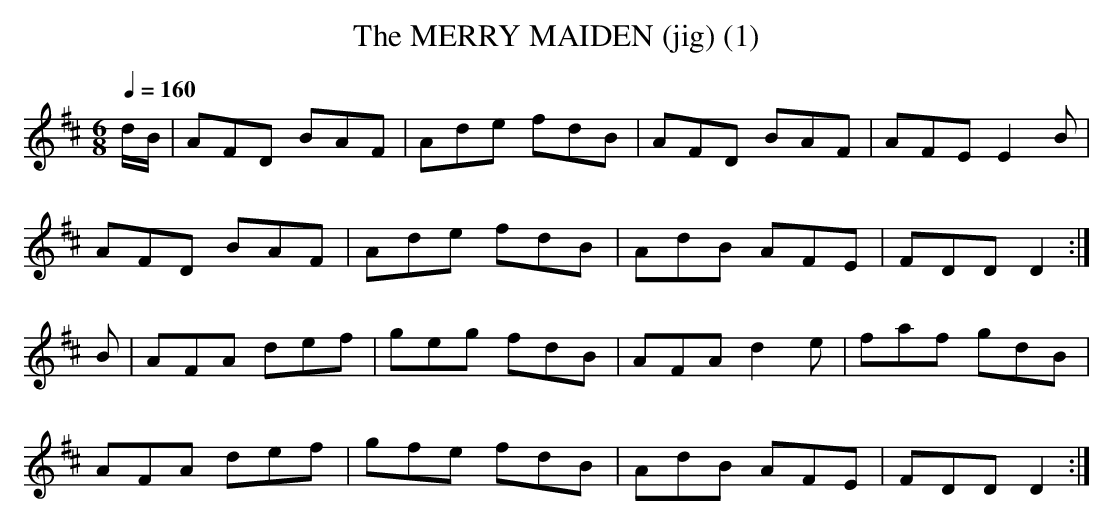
X:1
T:MERRY MAIDEN (jig) (1), The
Q:1/4=160
M:6/8
L:1/8
K:D
d/B/|AFD BAF|Ade fdB|AFD BAF|AFE E2B|
AFD BAF|Ade fdB|AdB AFE|FDD D2:|
B|AFA def|geg fdB|AFAd2e|faf gdB|
AFA def|gfe fdB|AdB AFE|FDD D2:|
